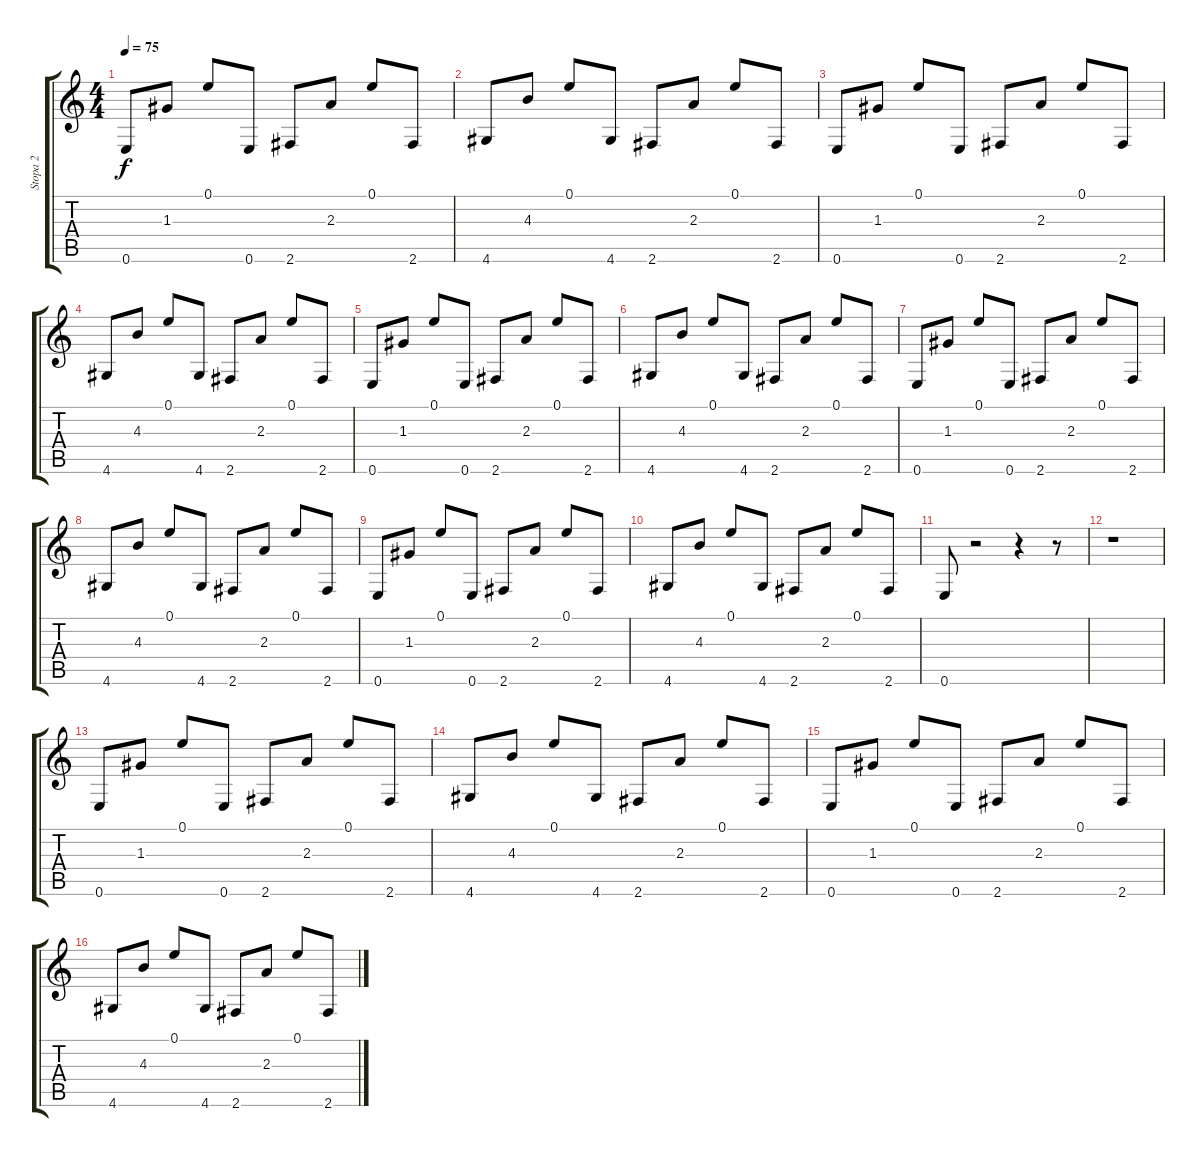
\track ("Stopa 2" "Stopa 2") {instrument acousticguitarsteel}
\staff {score tabs}
\tuning (E4 B3 G3 D3 A2 E2) {hide}
\ts (4 4)
\tempo 75
\clef g2
\ks c
0.6.8{dy f instrument acousticguitarsteel} 1.3.8 0.1.8 0.6.8 2.6.8 2.3.8 0.1.8 2.6.8 |
4.6.8 4.3.8 0.1.8 4.6.8 2.6.8 2.3.8 0.1.8 2.6.8 |
0.6.8 1.3.8 0.1.8 0.6.8 2.6.8 2.3.8 0.1.8 2.6.8 |
4.6.8 4.3.8 0.1.8 4.6.8 2.6.8 2.3.8 0.1.8 2.6.8 |
0.6.8 1.3.8 0.1.8 0.6.8 2.6.8 2.3.8 0.1.8 2.6.8 |
4.6.8 4.3.8 0.1.8 4.6.8 2.6.8 2.3.8 0.1.8 2.6.8 |
0.6.8 1.3.8 0.1.8 0.6.8 2.6.8 2.3.8 0.1.8 2.6.8 |
4.6.8 4.3.8 0.1.8 4.6.8 2.6.8 2.3.8 0.1.8 2.6.8 |
0.6.8 1.3.8 0.1.8 0.6.8 2.6.8 2.3.8 0.1.8 2.6.8 |
4.6.8 4.3.8 0.1.8 4.6.8 2.6.8 2.3.8 0.1.8 2.6.8 |
0.6.8 r.2 r.4 r.8 |
r.1 |
0.6.8 1.3.8 0.1.8 0.6.8 2.6.8 2.3.8 0.1.8 2.6.8 |
4.6.8 4.3.8 0.1.8 4.6.8 2.6.8 2.3.8 0.1.8 2.6.8 |
0.6.8 1.3.8 0.1.8 0.6.8 2.6.8 2.3.8 0.1.8 2.6.8 |
4.6.8 4.3.8 0.1.8 4.6.8 2.6.8 2.3.8 0.1.8 2.6.8
